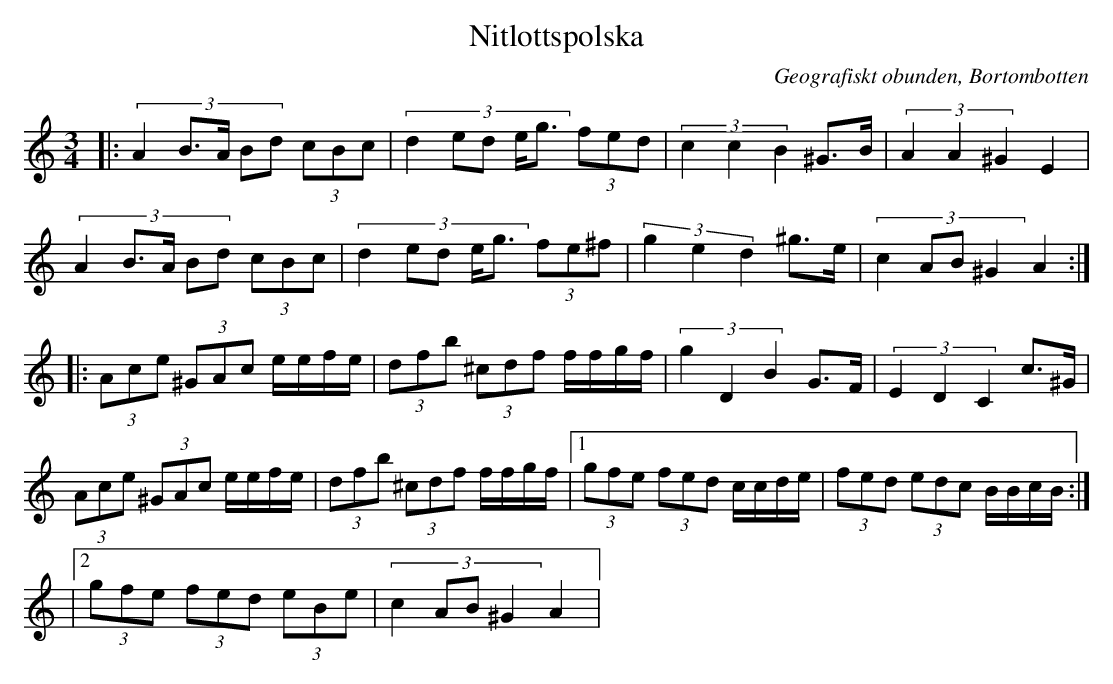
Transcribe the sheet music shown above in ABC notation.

X:1
T:Nitlottspolska
O:Geografiskt obunden, Bortombotten
M:3/4
L:1/8
K:C
|: (3:2:5 A2 B>A Bd (3cBc| (3:2:5 d2 ed e<g (3fed|(3:2:3 c2 c2 B2 ^G>B|(3:2:3 A2 A2 ^G2 E2|
(3:2:5 A2 B>A Bd (3cBc| (3:2:5 d2 ed e<g (3fe^f|(3:2:3 g2 e2 d2 ^g>e|(3:2:4 c2 AB ^G2 A2:|
|: (3Ace (3^GAc e/e/f/e/| (3 dfb (3^cdf f/f/g/f/|(3:2:3 g2 D2 B2 G>F|(3:2:3 E2 D2 C2 c>^G |
(3 Ace (3^GAc e/e/f/e/| (3 dfb (3^cdf f/f/g/f/|1(3gfe (3fed c/c/d/e/|(3fed (3edc B/B/c/B/:|
|2(3gfe (3fed (3eBe|(3:2:4 c2 AB ^G2 A2|
